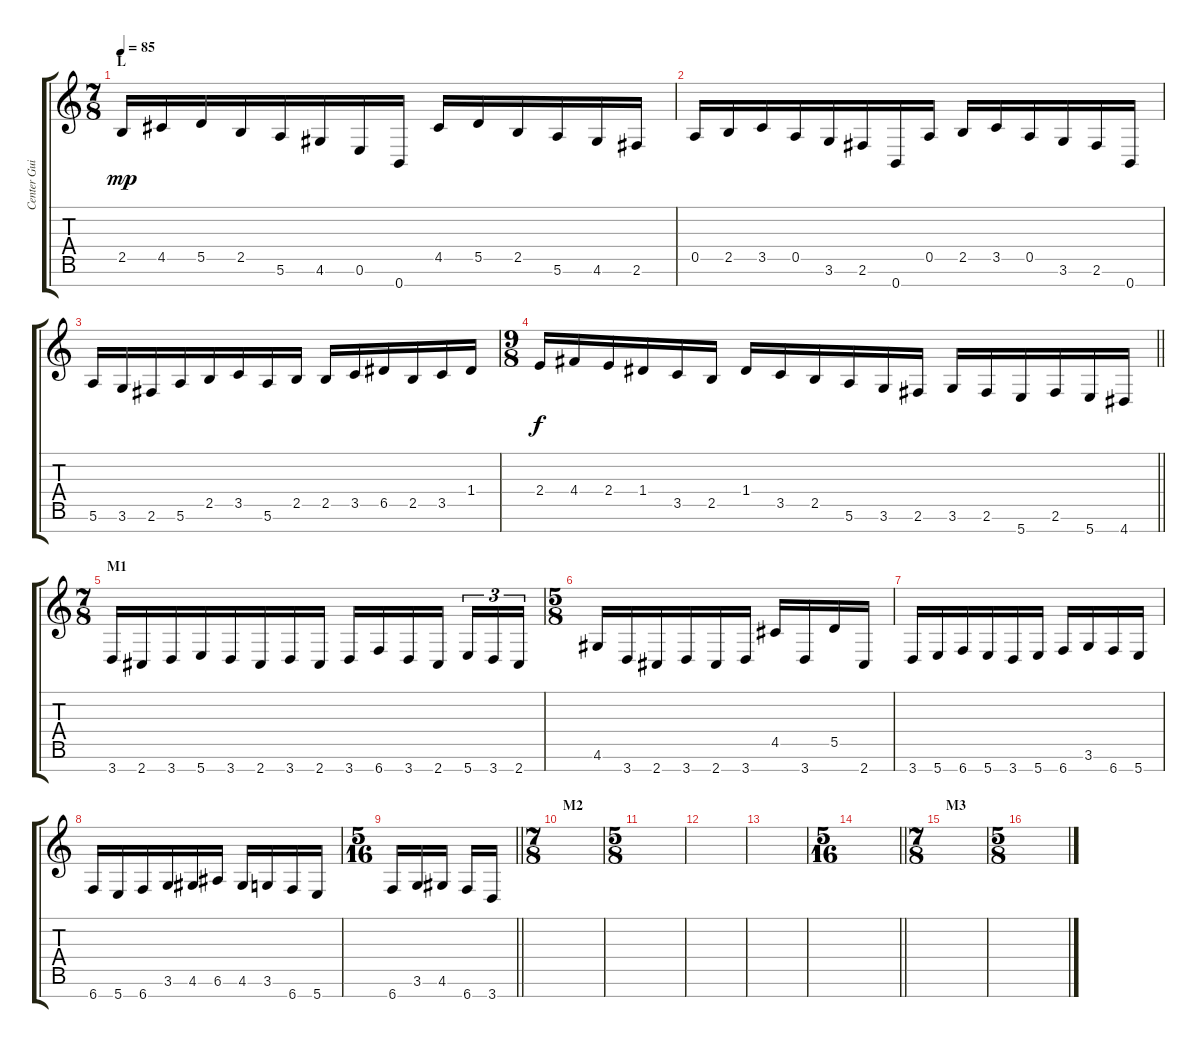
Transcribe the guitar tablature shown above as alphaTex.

\track ("Center Guitar" "Center Gui") {instrument distortionguitar}
\staff {score tabs}
\tuning (E4 B3 G3 D3 A2 E2 B1) {hide}
\ts (7 8)
\section ("" "L")
\tempo 85
\clef g2
\ks c
2.5.16{dy mp} 4.5.16 5.5.16 2.5.16 5.6.16 4.6.16 0.6.16 0.7.16 4.5.16 5.5.16 2.5.16 5.6.16 4.6.16 2.6.16 |
0.5.16 2.5.16 3.5.16 0.5.16 3.6.16 2.6.16 0.7.16 0.5.16 2.5.16 3.5.16 0.5.16 3.6.16 2.6.16 0.7.16 |
5.6.16 3.6.16 2.6.16 5.6.16 2.5.16 3.5.16 5.6.16 2.5.16 2.5.16 3.5.16 6.5.16 2.5.16 3.5.16 1.4.16 |
\ts (9 8)
\barLineRight lightlight
2.4.16{dy f} 4.4.16 2.4.16 1.4.16 3.5.16 2.5.16 1.4.16 3.5.16 2.5.16 5.6.16 3.6.16 2.6.16 3.6.16 2.6.16 5.7.16 2.6.16 5.7.16 4.7.16 |
\ts (7 8)
\section ("" "M1")
3.7.16 2.7.16 3.7.16 5.7.16 3.7.16 2.7.16 3.7.16 2.7.16 3.7.16 6.7.16 3.7.16 2.7.16 5.7.16{tu (3 2)} 3.7.16{tu (3 2)} 2.7.16{tu (3 2)} |
\ts (5 8)
4.6.16 3.7.16 2.7.16 3.7.16 2.7.16 3.7.16 4.5.16 3.7.16 5.5.16 2.7.16 |
3.7.16 5.7.16 6.7.16 5.7.16 3.7.16 5.7.16 6.7.16 3.6.16 6.7.16 5.7.16 |
6.7.16 5.7.16 6.7.16 3.6.16 4.6.16 6.6.16 4.6.16 3.6.16 6.7.16 5.7.16 |
\ts (5 16)
\barLineRight lightlight
6.7.16 3.6.16 4.6.16 6.7.16 3.7.16 |
\ts (7 8)
\section ("" "M2")
|
\ts (5 8)
|
|
|
\ts (5 16)
\barLineRight lightlight
|
\ts (7 8)
\section ("" "M3")
|
\ts (5 8)
